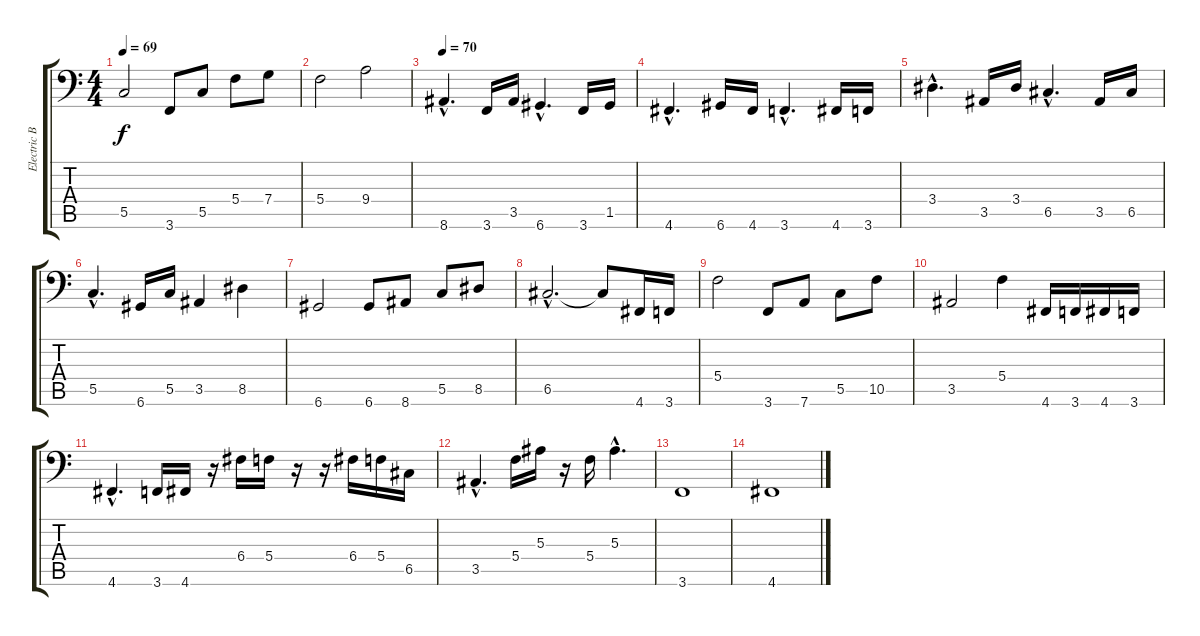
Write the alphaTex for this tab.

\track ("Electric Bass" "Electric B") {instrument electricbassfinger}
\staff {score tabs}
\tuning (D3 A2 F2 C2 G1 D1) {hide}
\ts (4 4)
\tempo 69
\clef f4
\ks c
5.5.2{dy f} 3.6.8 5.5.8 5.4.8 7.4.8 |
5.4.2 9.4.2 |
\tempo 70
8.6{hac}.4{d} 3.6.16 3.5.16 6.6{hac}.4{d} 3.6.16 1.5.16 |
4.6{hac}.4{d} 6.6.16 4.6.16 3.6{hac}.4{d} 4.6.16 3.6.16 |
3.4{hac}.4{d} 3.5.16 3.4.16 6.5{hac}.4{d} 3.5.16 6.5.16 |
5.5{hac}.4{d} 6.6.16 5.5.16 3.5.4 8.5.4 |
6.6.2 6.6.8 8.6.8 5.5.8 8.5.8 |
6.5{hac}.2{d} 6.5{t}.8 4.6.16 3.6.16 |
5.4.2 3.6.8 7.6.8 5.5.8 10.5.8 |
3.5.2 5.4.4 4.6.16 3.6.16 4.6.16 3.6.16 |
4.6{hac}.4{d} 3.6.16 4.6.16 r.16 6.4.16 5.4.16 r.16 r.16 6.4.16 5.4.16 6.5.16 |
3.5{hac}.4{d} 5.4.16 5.3.16 r.16 5.4.16 5.3{hac}.4{d} |
3.6.1 |
4.6.1
